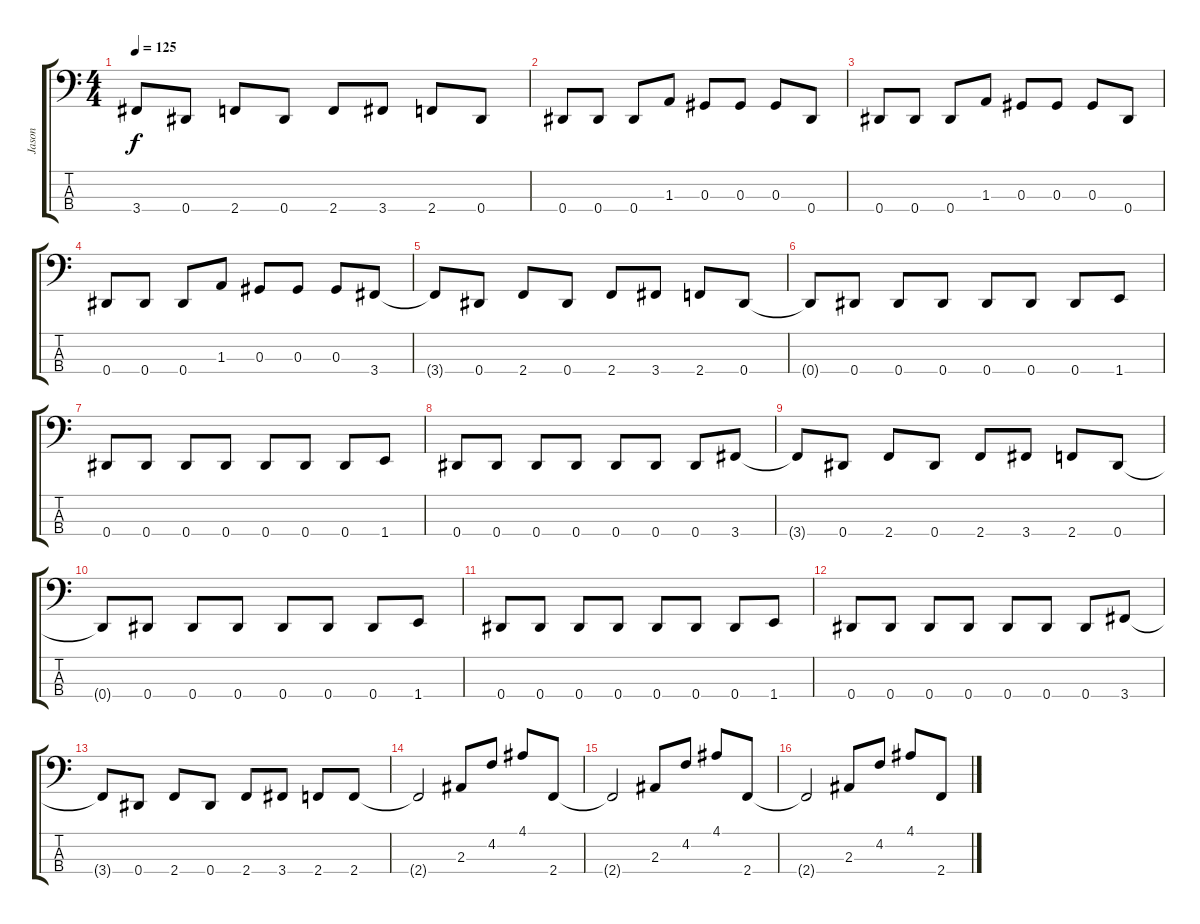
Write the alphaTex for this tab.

\track ("Jason" "Jason") {instrument electricbassfinger}
\staff {score tabs}
\tuning (Gb2 Db2 Ab1 Eb1) {hide}
\ts (4 4)
\tempo 125
\clef f4
\ks c
3.4{t}.8{dy f} 0.4.8 2.4.8 0.4.8 2.4.8 3.4.8 2.4.8 0.4.8 |
0.4.8 0.4.8 0.4.8 1.3.8 0.3.8 0.3.8 0.3.8 0.4.8 |
0.4.8 0.4.8 0.4.8 1.3.8 0.3.8 0.3.8 0.3.8 0.4.8 |
0.4.8 0.4.8 0.4.8 1.3.8 0.3.8 0.3.8 0.3.8 3.4.8 |
3.4{t}.8 0.4.8 2.4.8 0.4.8 2.4.8 3.4.8 2.4.8 0.4.8 |
0.4{t}.8 0.4.8 0.4.8 0.4.8 0.4.8 0.4.8 0.4.8 1.4.8 |
0.4.8 0.4.8 0.4.8 0.4.8 0.4.8 0.4.8 0.4.8 1.4.8 |
0.4.8 0.4.8 0.4.8 0.4.8 0.4.8 0.4.8 0.4.8 3.4.8 |
3.4{t}.8 0.4.8 2.4.8 0.4.8 2.4.8 3.4.8 2.4.8 0.4.8 |
0.4{t}.8 0.4.8 0.4.8 0.4.8 0.4.8 0.4.8 0.4.8 1.4.8 |
0.4.8 0.4.8 0.4.8 0.4.8 0.4.8 0.4.8 0.4.8 1.4.8 |
0.4.8 0.4.8 0.4.8 0.4.8 0.4.8 0.4.8 0.4.8 3.4.8 |
3.4{t}.8 0.4.8 2.4.8 0.4.8 2.4.8 3.4.8 2.4.8 2.4.8 |
2.4{t}.2 2.3.8 4.2.8 4.1.8 2.4.8 |
2.4{t}.2 2.3.8 4.2.8 4.1.8 2.4.8 |
2.4{t}.2 2.3.8 4.2.8 4.1.8 2.4.8
